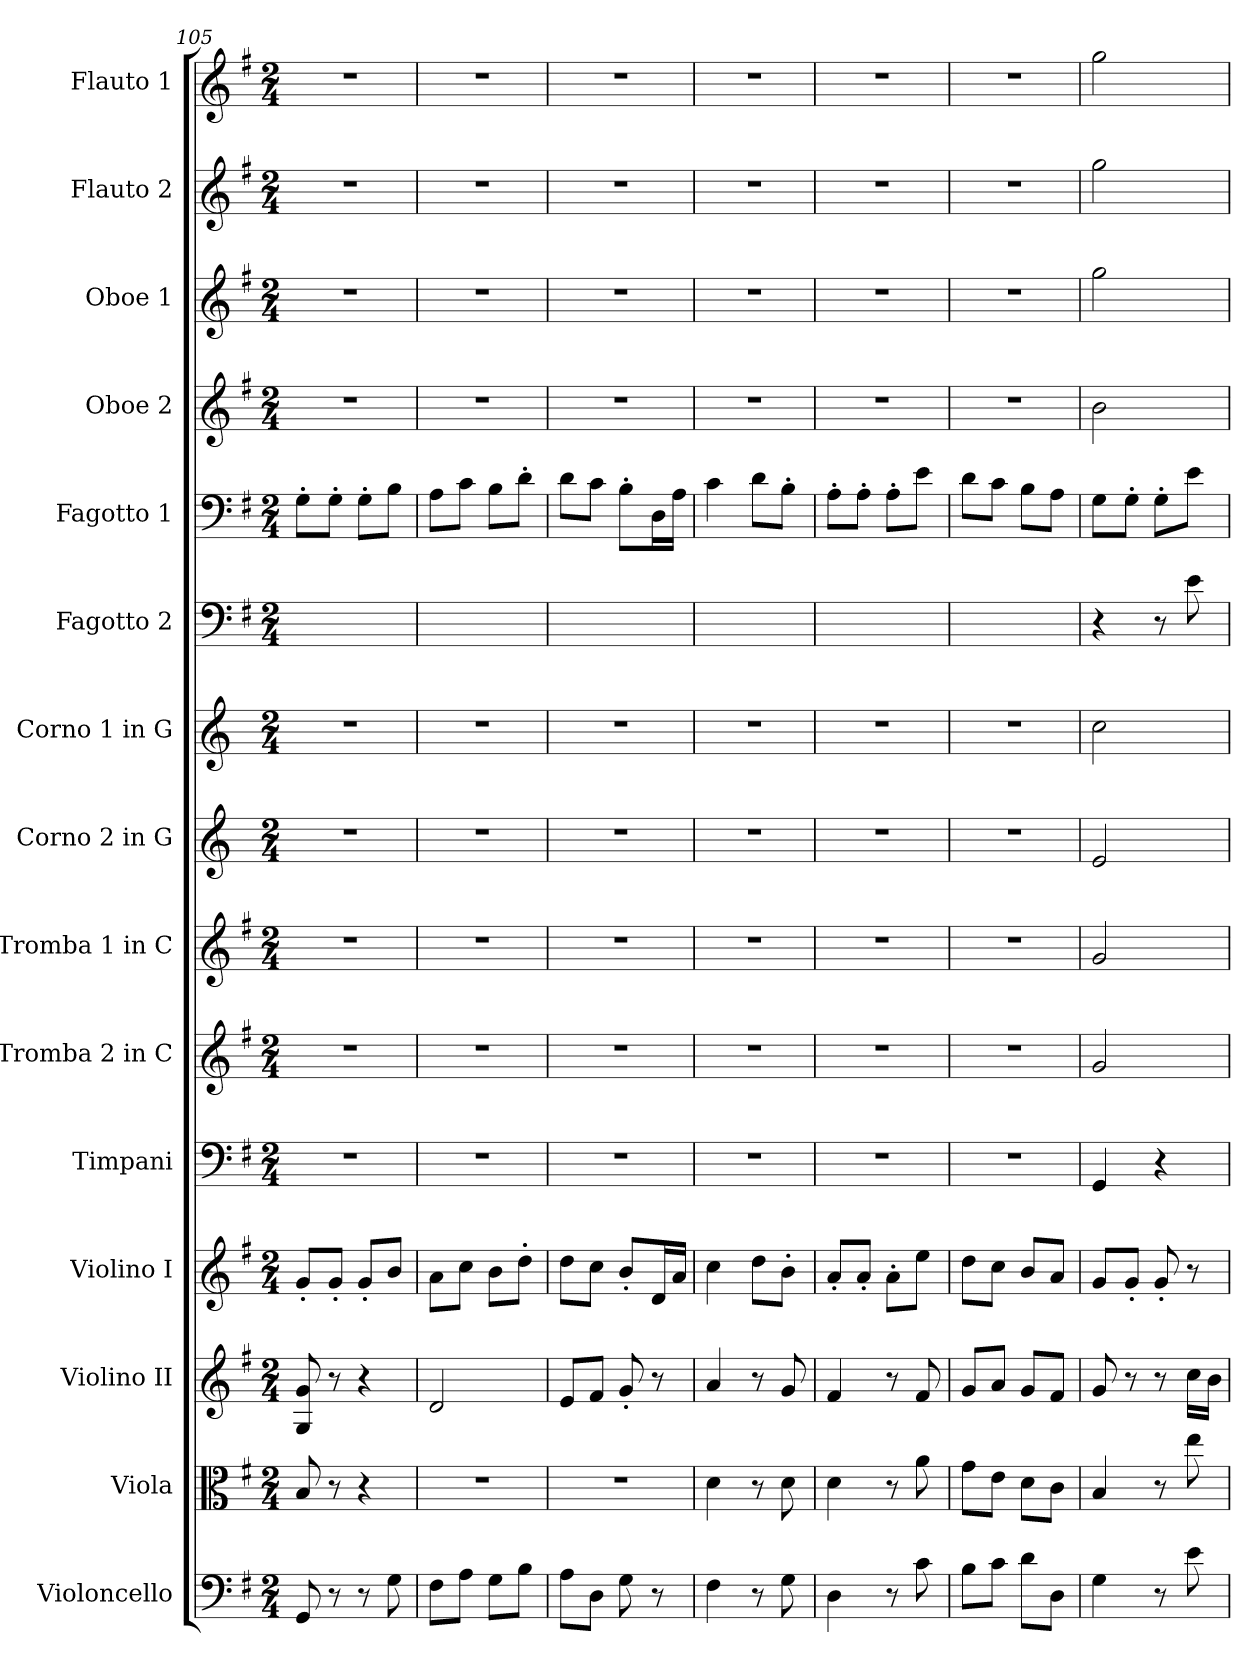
**kern	**kern	**kern	**kern	**kern	**kern	**kern	**kern	**kern	**kern	**kern	**kern	**kern	**kern	**kern
*part15	*part14	*part13	*part12	*part11	*part10	*part9	*part8	*part7	*part6	*part5	*part4	*part3	*part2	*part1
*staff15	*staff14	*staff13	*staff12	*staff11	*staff10	*staff9	*staff8	*staff7	*staff6	*staff5	*staff4	*staff3	*staff2	*staff1
*I"Violoncello	*I"Viola	*I"Violino II	*I"Violino I	*I"Timpani	*I"Tromba 2 in C	*I"Tromba 1 in C	*I"Corno 2 in G	*I"Corno 1 in G	*I"Fagotto 2	*I"Fagotto 1	*I"Oboe 2	*I"Oboe 1	*I"Flauto 2	*I"Flauto 1
*I'Vc	*I'Vla	*I'Vln	*I'Vln	*	*	*	*	*	*	*	*I'Ob	*I'Ob	*I'Fl	*I'Fl
*clefF4	*clefC3	*clefG2	*clefG2	*clefF4	*clefG2	*clefG2	*clefG2	*clefG2	*clefF4	*clefF4	*clefG2	*clefG2	*clefG2	*clefG2
*	*	*	*	*	*ITrd1c2	*ITrd1c2	*ITrd-4c-7	*ITrd-4c-7	*	*	*	*	*	*
*k[f#]	*k[f#]	*k[f#]	*k[f#]	*k[f#]	*k[b-]	*k[b-]	*k[f#]	*k[f#]	*k[f#]	*k[f#]	*k[f#]	*k[f#]	*k[f#]	*k[f#]
*G:	*G:	*G:	*G:	*G:	*F:	*F:	*G:	*G:	*G:	*G:	*G:	*G:	*G:	*G:
*M2/4	*M2/4	*M2/4	*M2/4	*M2/4	*M2/4	*M2/4	*M2/4	*M2/4	*M2/4	*M2/4	*M2/4	*M2/4	*M2/4	*M2/4
=105	=105	=105	=105	=105	=105	=105	=105	=105	=105	=105	=105	=105	=105	=105
8GG	8B	8G 8g	8g'/L	2r	2r	2r	2r	2r	2ryy	8G'\L	2r	2r	2r	2r
8r	8r	8r	8g'/J	.	.	.	.	.	.	8G'\J	.	.	.	.
8r	4r	4r	8g'/L	.	.	.	.	.	.	8G'\L	.	.	.	.
8G	.	.	8b/J	.	.	.	.	.	.	8B\J	.	.	.	.
=106	=106	=106	=106	=106	=106	=106	=106	=106	=106	=106	=106	=106	=106	=106
8F#\L	2r	2d	8a\L	2r	2r	2r	2r	2r	2ryy	8A\L	2r	2r	2r	2r
8A\J	.	.	8cc\J	.	.	.	.	.	.	8c\J	.	.	.	.
8G\L	.	.	8b\L	.	.	.	.	.	.	8B\L	.	.	.	.
8B\J	.	.	8dd'\J	.	.	.	.	.	.	8d'\J	.	.	.	.
=107	=107	=107	=107	=107	=107	=107	=107	=107	=107	=107	=107	=107	=107	=107
8A\L	2r	8e/L	8dd\L	2r	2r	2r	2r	2r	2ryy	8d\L	2r	2r	2r	2r
8D\J	.	8f#/J	8cc\J	.	.	.	.	.	.	8c\J	.	.	.	.
8G	.	8g'	8b'/L	.	.	.	.	.	.	8B'\L	.	.	.	.
8r	.	8r	16d/L	.	.	.	.	.	.	16D\L	.	.	.	.
.	.	.	16a/JJ	.	.	.	.	.	.	16A\JJ	.	.	.	.
=108	=108	=108	=108	=108	=108	=108	=108	=108	=108	=108	=108	=108	=108	=108
4F#	4d	4a	4cc	2r	2r	2r	2r	2r	2ryy	4c	2r	2r	2r	2r
8r	8r	8r	8dd\L	.	.	.	.	.	.	8d\L	.	.	.	.
8G	8d	8g	8b'\J	.	.	.	.	.	.	8B'\J	.	.	.	.
=109	=109	=109	=109	=109	=109	=109	=109	=109	=109	=109	=109	=109	=109	=109
4D	4d	4f#	8a'/L	2r	2r	2r	2r	2r	2ryy	8A'\L	2r	2r	2r	2r
.	.	.	8a'/J	.	.	.	.	.	.	8A'\J	.	.	.	.
8r	8r	8r	8a'\L	.	.	.	.	.	.	8A'\L	.	.	.	.
8c	8a	8f#	8ee\J	.	.	.	.	.	.	8e\J	.	.	.	.
=110	=110	=110	=110	=110	=110	=110	=110	=110	=110	=110	=110	=110	=110	=110
8B\L	8g\L	8g/L	8dd\L	2r	2r	2r	2r	2r	2ryy	8d\L	2r	2r	2r	2r
8c\J	8e\J	8a/J	8cc\J	.	.	.	.	.	.	8c\J	.	.	.	.
8d\L	8d\L	8g/L	8b/L	.	.	.	.	.	.	8B\L	.	.	.	.
8D\J	8c\J	8f#/J	8a/J	.	.	.	.	.	.	8A\J	.	.	.	.
=111	=111	=111	=111	=111	=111	=111	=111	=111	=111	=111	=111	=111	=111	=111
4G	4B	8g	8g/L	4GG	2f	2f	2b	2gg	4r	8G\L	2b	2gg	2gg	2gg
.	.	8r	8g'/J	.	.	.	.	.	.	8G'\J	.	.	.	.
8r	8r	8r	8g'	4r	.	.	.	.	8r	8G'\L	.	.	.	.
8e	8ee	16cc\LL	8r	.	.	.	.	.	8e	8e\J	.	.	.	.
.	.	16b\JJ	.	.	.	.	.	.	.	.	.	.	.	.
=	=	=	=	=	=	=	=	=	=	=	=	=	=	=
*-	*-	*-	*-	*-	*-	*-	*-	*-	*-	*-	*-	*-	*-	*-
